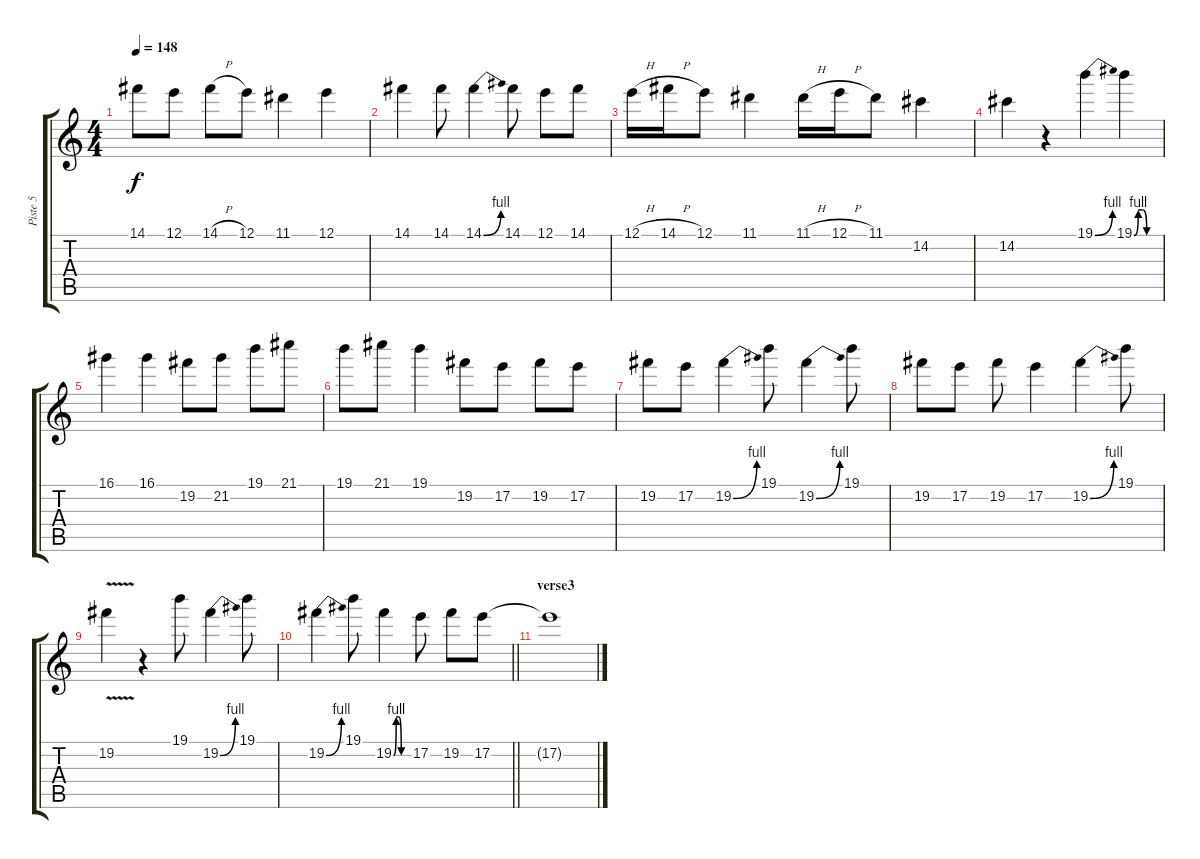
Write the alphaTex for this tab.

\track ("Piste 5" "Piste 5") {instrument overdrivenguitar}
\staff {score tabs}
\tuning (E4 B3 G3 D3 A2 E2) {hide}
\ts (4 4)
\tempo 148
\clef g2
\ks c
14.1.8{dy f} 12.1.8 14.1{h}.8 12.1.8 11.1.4 12.1.4 |
14.1.4 14.1.8 14.1{be (bend 0 0 60 4)}.4 14.1.8 12.1.8 14.1.8 |
12.1{h}.16 14.1{h}.16 12.1.8 11.1.4 11.1{h}.16 12.1{h}.16 11.1.8 14.2.4 |
14.2.4 r.4 19.1{be (bend 0 0 60 4)}.4 19.1{be (custom 0 0 10 4 20 4 30 0 60 0)}.4 |
16.1.4 16.1.4 19.2.8 21.2.8 19.1.8 21.1.8 |
19.1.8 21.1.8 19.1.4 19.2.8 17.2.8 19.2.8 17.2.8 |
19.2.8 17.2.8 19.2{be (bend 0 0 60 4)}.4 19.1.8 19.2{be (bend 0 0 60 4)}.4 19.1.8 |
19.2.8 17.2.8 19.2.8 17.2.4 19.2{be (bend 0 0 60 4)}.4 19.1.8 |
19.2{v}.4 r.4 19.1.8 19.2{be (bend 0 0 60 4)}.4 19.1.8 |
\barLineRight lightlight
19.2{be (bend 0 0 60 4)}.4 19.1.8 19.2{be (custom 0 0 10 4 20 4 30 0 60 0)}.4 17.2.8 19.2.8 17.2.8 |
\section ("" "verse3")
17.2{t}.1
